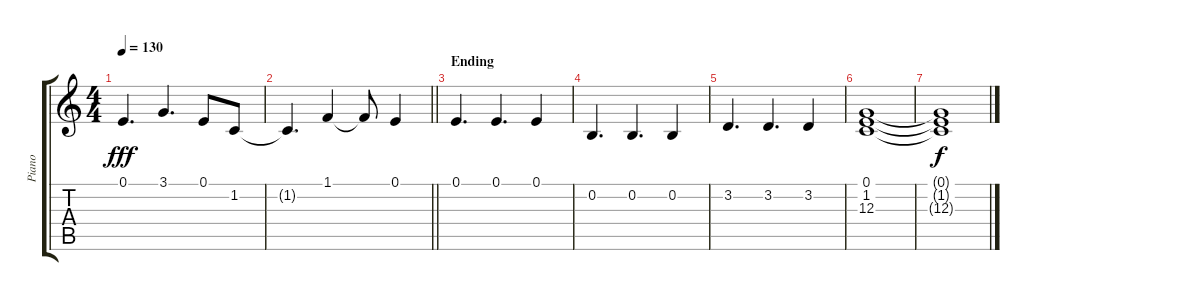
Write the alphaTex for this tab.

\track ("Piano" "Piano") {instrument acousticgrandpiano}
\staff {score tabs}
\tuning (E4 B3 G3 D3 A2 E2) {hide}
\ts (4 4)
\tempo 130
\clef g2
\ks c
0.1.4{d dy fff} 3.1.4{d} 0.1.8 1.2.8 |
\barLineRight lightlight
1.2{t}.4{d} 1.1.4 1.1{t}.8 0.1.4 |
\section ("" "Ending")
0.1.4{d} 0.1.4{d} 0.1.4 |
0.2.4{d} 0.2.4{d} 0.2.4 |
3.2.4{d} 3.2.4{d} 3.2.4 |
(0.1 1.2 12.3).1 |
(0.1{t} 1.2{t} 12.3{t}).1{dy f}
